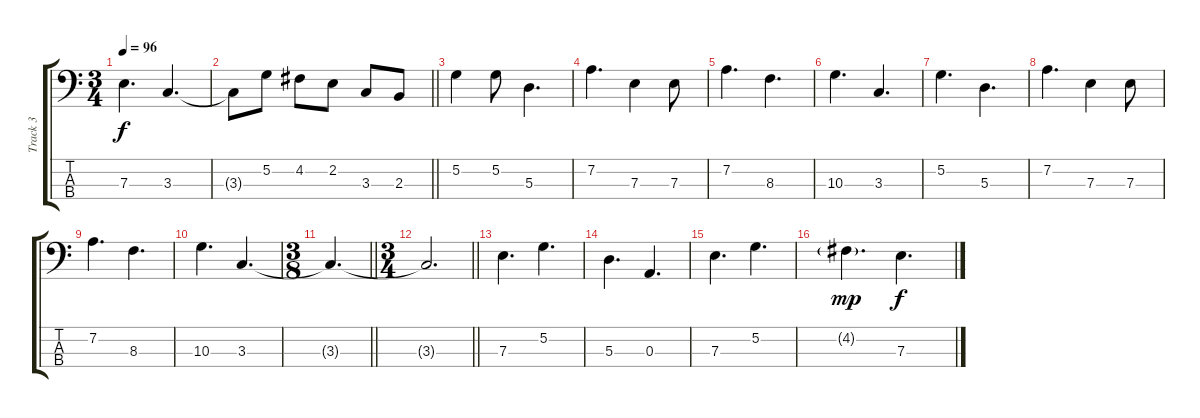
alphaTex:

\track ("Track 3" "Track 3") {instrument electricbassfinger}
\staff {score tabs}
\tuning (G2 D2 A1 E1) {hide}
\ts (3 4)
\tempo 96
\clef f4
\ks c
7.3.4{d dy f} 3.3.4{d} |
\barLineRight lightlight
3.3{t}.8 5.2.8 4.2.8 2.2.8 3.3.8 2.3.8 |
5.2.4 5.2.8 5.3.4{d} |
7.2.4{d} 7.3.4 7.3.8 |
7.2.4{d} 8.3.4{d} |
10.3.4{d} 3.3.4{d} |
5.2.4{d} 5.3.4{d} |
7.2.4{d} 7.3.4 7.3.8 |
7.2.4{d} 8.3.4{d} |
10.3.4{d} 3.3.4{d} |
\ts (3 8)
\barLineRight lightlight
3.3{t}.4{d volume 0} |
\ts (3 4)
\barLineRight lightlight
3.3{t}.2{d} |
7.3.4{d volume 13} 5.2.4{d} |
5.3.4{d} 0.3.4{d} |
7.3.4{d} 5.2.4{d} |
4.2{g}.4{d dy mp} 7.3.4{d dy f}
